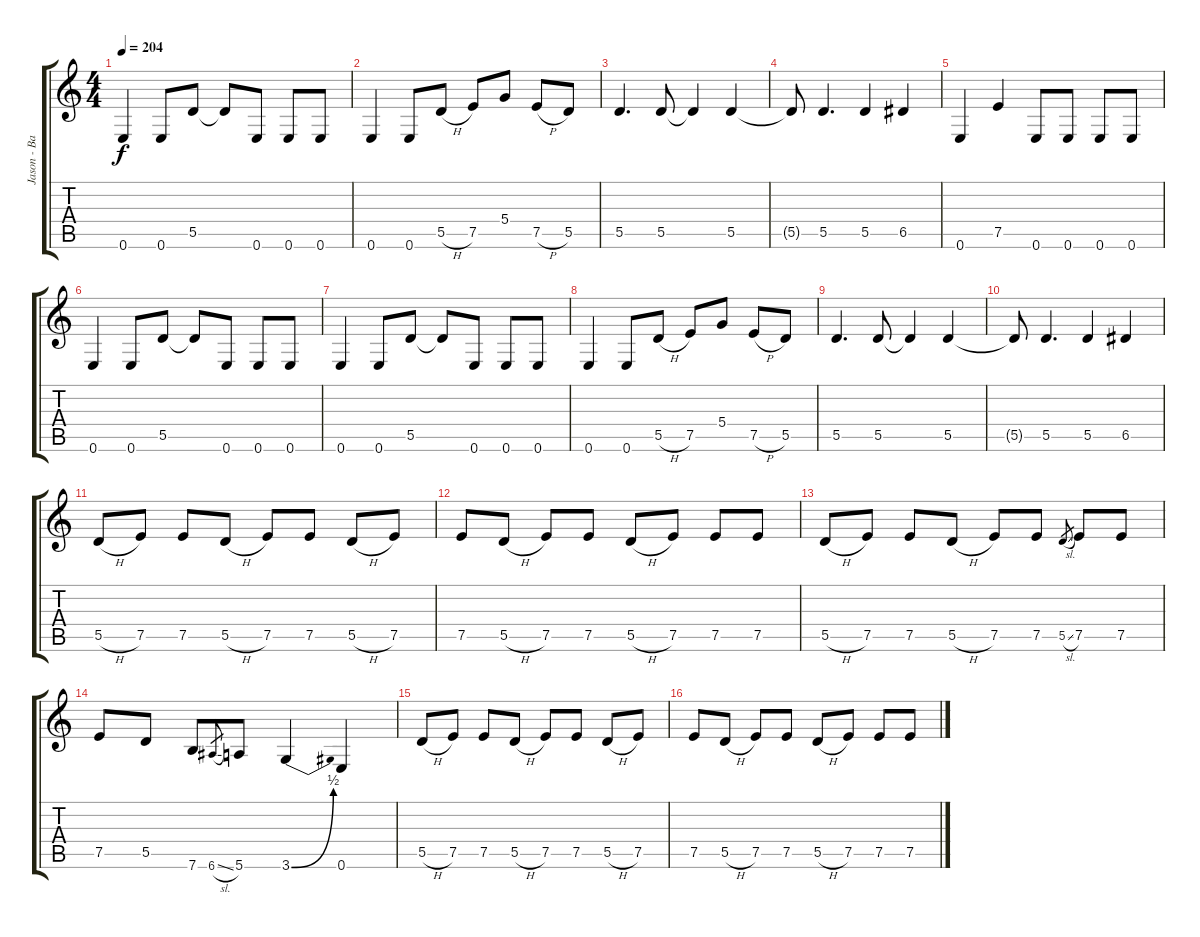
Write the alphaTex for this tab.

\track ("Jason - Bass" "Jason - Ba") {instrument electricbasspick}
\staff {score tabs}
\tuning (E4 B3 G3 D3 A2 E2) {hide}
\ts (4 4)
\tempo 204
\clef g2
\ks c
0.6.4{dy f} 0.6.8 5.5.8 5.5{t}.8 0.6.8 0.6.8 0.6.8 |
0.6.4 0.6.8 5.5{h}.8 7.5.8 5.4.8 7.5{h}.8 5.5.8 |
5.5.4{d} 5.5.8 5.5{t}.4 5.5.4 |
5.5{t}.8 5.5.4{d} 5.5.4 6.5.4 |
0.6.4 7.5.4 0.6.8 0.6.8 0.6.8 0.6.8 |
0.6.4 0.6.8 5.5.8 5.5{t}.8 0.6.8 0.6.8 0.6.8 |
0.6.4 0.6.8 5.5.8 5.5{t}.8 0.6.8 0.6.8 0.6.8 |
0.6.4 0.6.8 5.5{h}.8 7.5.8 5.4.8 7.5{h}.8 5.5.8 |
5.5.4{d} 5.5.8 5.5{t}.4 5.5.4 |
5.5{t}.8 5.5.4{d} 5.5.4 6.5.4 |
5.5{h}.8 7.5.8 7.5.8 5.5{h}.8 7.5.8 7.5.8 5.5{h}.8 7.5.8 |
7.5.8 5.5{h}.8 7.5.8 7.5.8 5.5{h}.8 7.5.8 7.5.8 7.5.8 |
5.5{h}.8 7.5.8 7.5.8 5.5{h}.8 7.5.8 7.5.8 5.5{sl}.8{gr} 7.5.8 7.5.8 |
7.5.8 5.5.8 7.6.8 6.6{sl}.8{gr} 5.6.8 3.6{be (bend 0 0 60 2)}.4 0.6.4 |
5.5{h}.8 7.5.8 7.5.8 5.5{h}.8 7.5.8 7.5.8 5.5{h}.8 7.5.8 |
7.5.8 5.5{h}.8 7.5.8 7.5.8 5.5{h}.8 7.5.8 7.5.8 7.5.8
